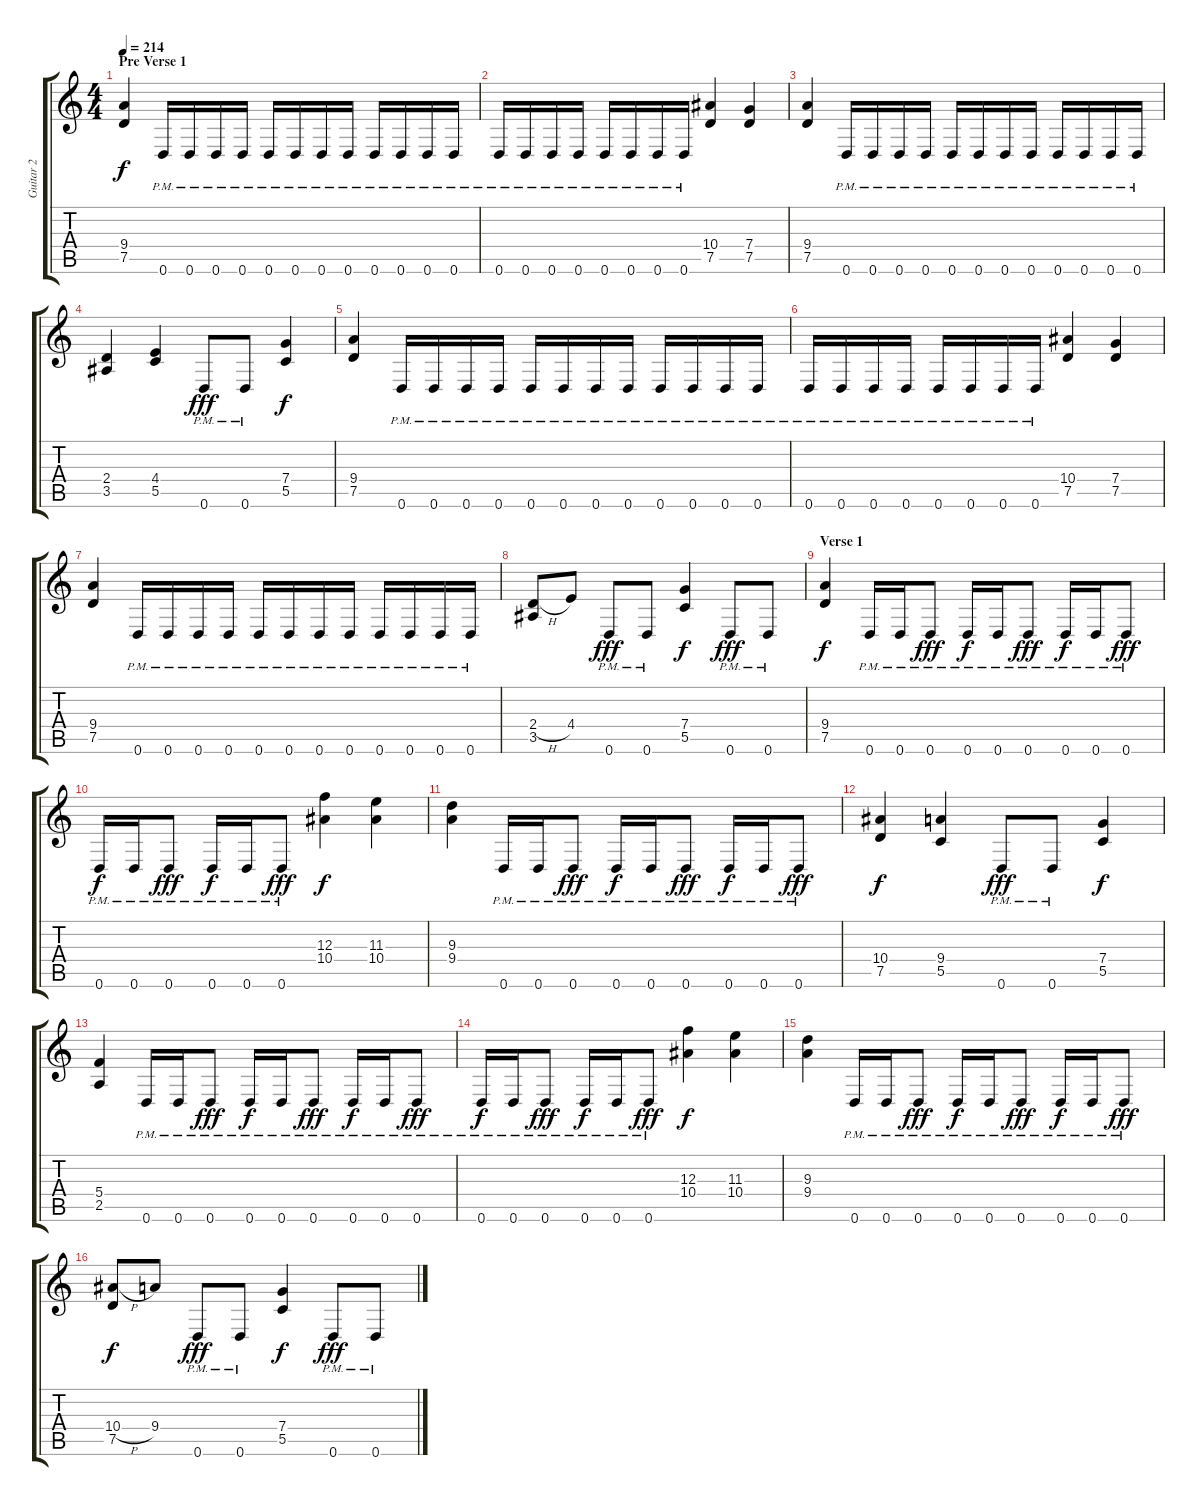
\track ("Guitar 2" "Guitar 2") {instrument distortionguitar}
\staff {score tabs}
\tuning (D4 A3 F3 C3 G2 D2) {hide}
\ts (4 4)
\section ("" "Pre Verse 1")
\tempo 214
\clef g2
\ks c
(9.4 7.5).4{dy f instrument distortionguitar} 0.6{pm}.16 0.6{pm}.16 0.6{pm}.16 0.6{pm}.16 0.6{pm}.16 0.6{pm}.16 0.6{pm}.16 0.6{pm}.16 0.6{pm}.16 0.6{pm}.16 0.6{pm}.16 0.6{pm}.16 |
0.6{pm}.16 0.6{pm}.16 0.6{pm}.16 0.6{pm}.16 0.6{pm}.16 0.6{pm}.16 0.6{pm}.16 0.6{pm}.16 (10.4 7.5).4 (7.4 7.5).4 |
(9.4 7.5).4 0.6{pm}.16 0.6{pm}.16 0.6{pm}.16 0.6{pm}.16 0.6{pm}.16 0.6{pm}.16 0.6{pm}.16 0.6{pm}.16 0.6{pm}.16 0.6{pm}.16 0.6{pm}.16 0.6{pm}.16 |
(2.4 3.5).4 (4.4 5.5).4 0.6{pm}.8{dy fff} 0.6{pm}.8 (7.4 5.5).4{dy f} |
(9.4 7.5).4 0.6{pm}.16 0.6{pm}.16 0.6{pm}.16 0.6{pm}.16 0.6{pm}.16 0.6{pm}.16 0.6{pm}.16 0.6{pm}.16 0.6{pm}.16 0.6{pm}.16 0.6{pm}.16 0.6{pm}.16 |
0.6{pm}.16 0.6{pm}.16 0.6{pm}.16 0.6{pm}.16 0.6{pm}.16 0.6{pm}.16 0.6{pm}.16 0.6{pm}.16 (10.4 7.5).4 (7.4 7.5).4 |
(9.4 7.5).4 0.6{pm}.16 0.6{pm}.16 0.6{pm}.16 0.6{pm}.16 0.6{pm}.16 0.6{pm}.16 0.6{pm}.16 0.6{pm}.16 0.6{pm}.16 0.6{pm}.16 0.6{pm}.16 0.6{pm}.16 |
(2.4{h} 3.5).8 4.4.8 0.6{pm}.8{dy fff} 0.6{pm}.8 (7.4 5.5).4{dy f} 0.6{pm}.8{dy fff} 0.6{pm}.8 |
\section ("" "Verse 1")
(9.4 7.5).4{dy f} 0.6{pm}.16 0.6{pm}.16 0.6{pm}.8{dy fff} 0.6{pm}.16{dy f} 0.6{pm}.16 0.6{pm}.8{dy fff} 0.6{pm}.16{dy f} 0.6{pm}.16 0.6{pm}.8{dy fff} |
0.6{pm}.16{dy f} 0.6{pm}.16 0.6{pm}.8{dy fff} 0.6{pm}.16{dy f} 0.6{pm}.16 0.6{pm}.8{dy fff} (12.3 10.4).4{dy f} (11.3 10.4).4 |
(9.3 9.4).4 0.6{pm}.16 0.6{pm}.16 0.6{pm}.8{dy fff} 0.6{pm}.16{dy f} 0.6{pm}.16 0.6{pm}.8{dy fff} 0.6{pm}.16{dy f} 0.6{pm}.16 0.6{pm}.8{dy fff} |
(10.4 7.5).4{dy f} (9.4 5.5).4 0.6{pm}.8{dy fff} 0.6{pm}.8 (7.4 5.5).4{dy f} |
(5.4 2.5).4 0.6{pm}.16 0.6{pm}.16 0.6{pm}.8{dy fff} 0.6{pm}.16{dy f} 0.6{pm}.16 0.6{pm}.8{dy fff} 0.6{pm}.16{dy f} 0.6{pm}.16 0.6{pm}.8{dy fff} |
0.6{pm}.16{dy f} 0.6{pm}.16 0.6{pm}.8{dy fff} 0.6{pm}.16{dy f} 0.6{pm}.16 0.6{pm}.8{dy fff} (12.3 10.4).4{dy f} (11.3 10.4).4 |
(9.3 9.4).4 0.6{pm}.16 0.6{pm}.16 0.6{pm}.8{dy fff} 0.6{pm}.16{dy f} 0.6{pm}.16 0.6{pm}.8{dy fff} 0.6{pm}.16{dy f} 0.6{pm}.16 0.6{pm}.8{dy fff} |
(10.4{h} 7.5).8{dy f} 9.4.8 0.6{pm}.8{dy fff} 0.6{pm}.8 (7.4 5.5).4{dy f} 0.6{pm}.8{dy fff} 0.6{pm}.8
